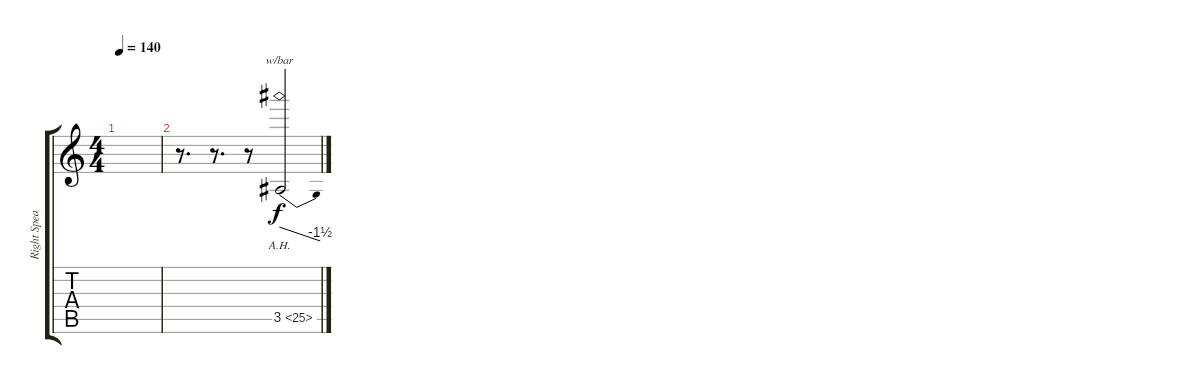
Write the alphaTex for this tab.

\track ("Right Speaker 2" "Right Spea") {instrument distortionguitar}
\staff {score tabs}
\tuning (D4 A3 F3 C3 G2 C2) {hide}
\ts (4 4)
\tempo 140
\clef g2
\ks c
|
r.8{d} r.8{d} r.8 3.5{ah 22}.2{tbe (dive default 0 0 60 -6)}
